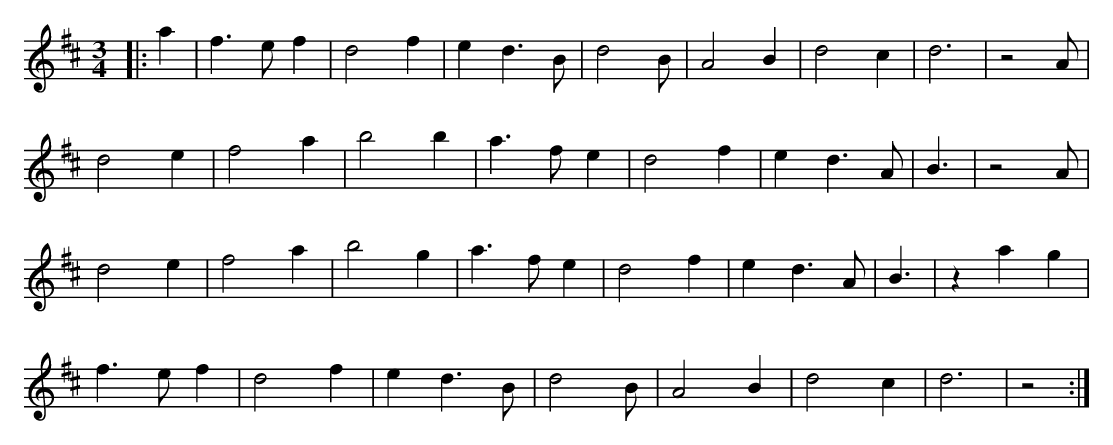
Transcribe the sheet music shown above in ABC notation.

X:1
M:3/4
K:D
|:a2|f3ef2|d4f2|e2d3B|d4B|A4B2|d4c2|d6|z4A|
d4e2|f4a2|b4b2|a3fe2|d4f2|e2d3A|B3|z4A|
d4e2|f4a2|b4g2|a3fe2|d4f2|e2d3A|B3|z2a2g2|
f3ef2|d4f2|e2d3B|d4B|A4B2|d4c2|d6|z4:|
